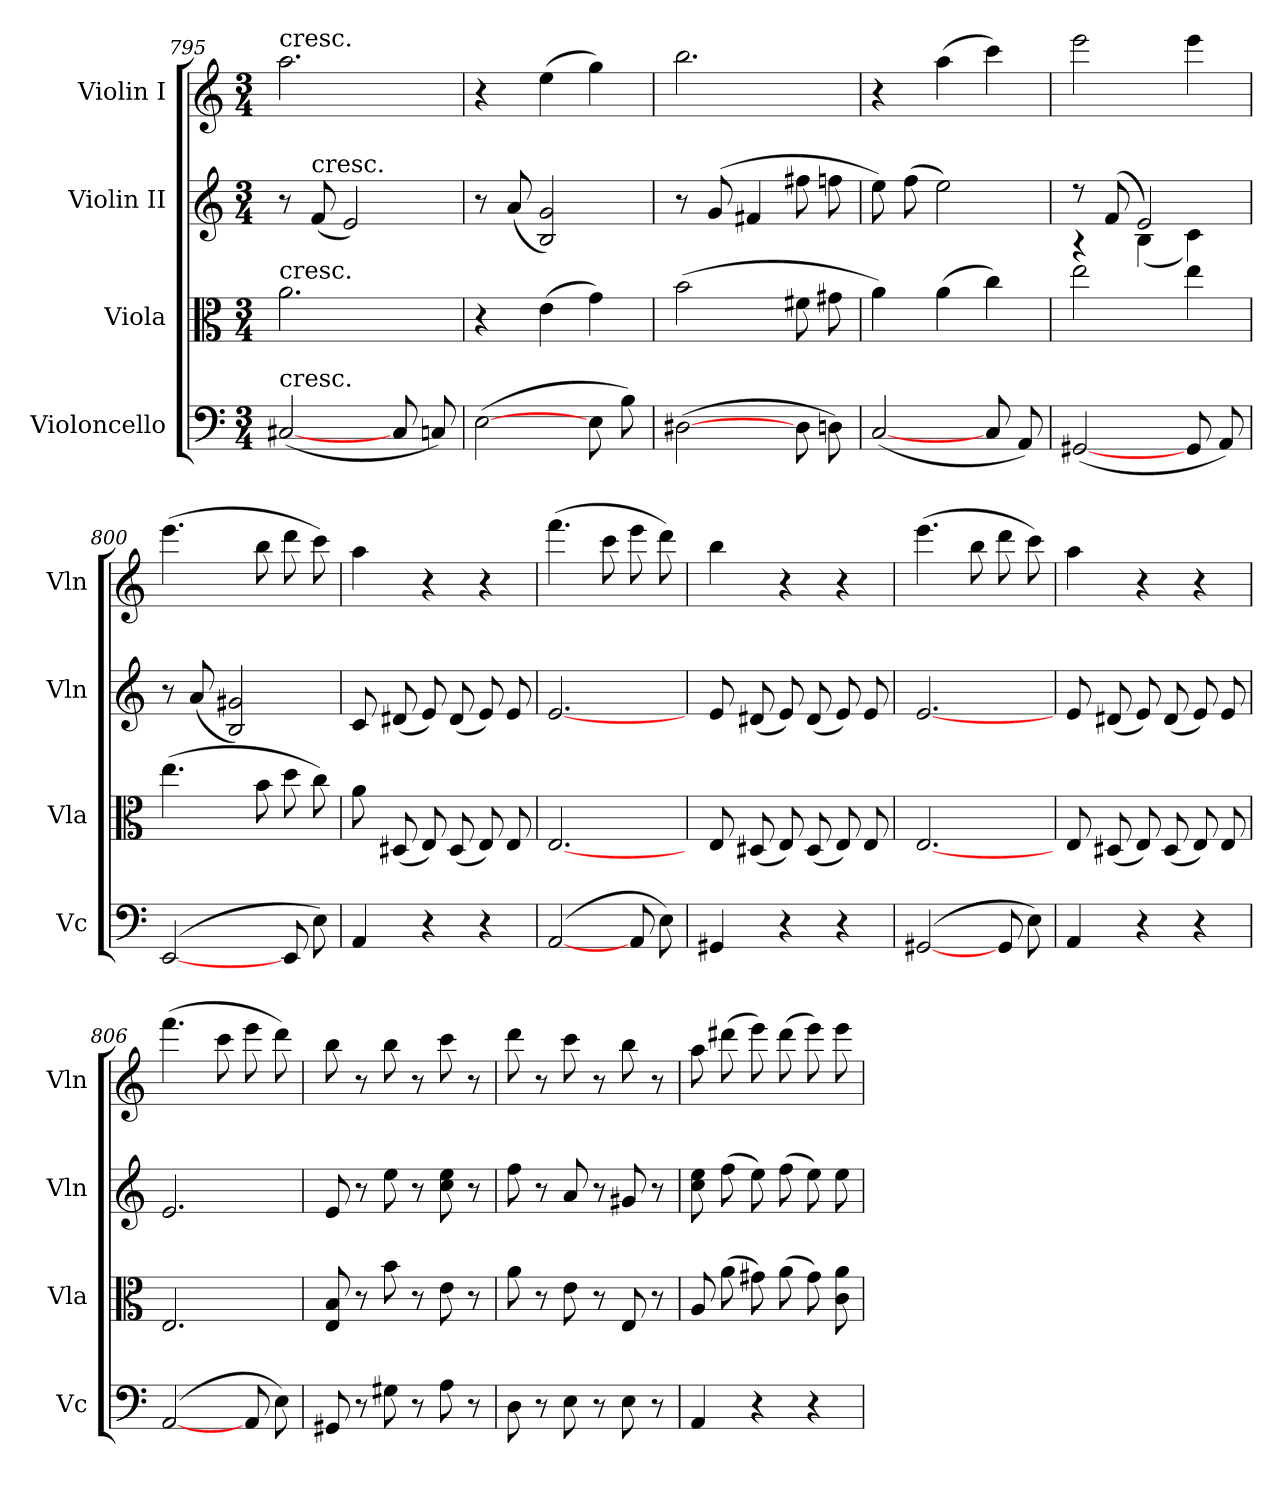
**kern	**kern	**kern	**kern
*part4	*part3	*part2	*part1
*staff4	*staff3	*staff2	*staff1
*I"Violoncello	*I"Viola	*I"Violin II	*I"Violin I
*I'Vc	*I'Vla	*I'Vln	*I'Vln
*clefF4	*clefC3	*clefG2	*clefG2
*k[]	*k[]	*k[]	*k[]
*C:	*C:	*C:	*C:
*M3/4	*M3/4	*M3/4	*M3/4
=795	=795	=795	=795
!	!	!	!LO:TX:a:t=cresc.
!	!LO:TX:a:t=cresc.	!	!
!LO:TX:a:t=cresc.	!	!	!
([2C#X	2.a	8r	2.aa
!	!	!LO:TX:a:t=cresc.	!
.	.	(8f	.
.	.	2e)	.
8C#	.	.	.
8Cn)	.	.	.
=796	=796	=796	=796
([2E	4r	8r	4r
.	.	(8a	.
.	(4e	2B 2g)	(4ee
8E	4g)	.	4gg)
8B)	.	.	.
=797	=797	=797	=797
([2D#X	(2b	8r	2.bb
.	.	(8g	.
.	.	4f#X	.
8D#	8f#X	8ff#X	.
8Dn)	8g#X	8ffn	.
=798	=798	=798	=798
([2C	4a)	8ee)	4r
.	.	(8ff	.
.	(4a	2ee)	(4aa
8C	4cc)	.	4ccc)
8AA)	.	.	.
=799	=799	=799	=799
*	*	*^	*
([2GG#X	2ee	8r	4r	2eee
.	.	(8f	.	.
.	.	2e)	(4B	.
8GG#	4ee	.	4c)	4eee
8AA)	.	.	.	.
*	*	*v	*v	*
=800	=800	=800	=800
([2EE	(4.ee	8r	(4.eee
.	.	(8a	.
.	.	2B 2g#X)	.
.	8b	.	8bb
8EE	8dd	.	8ddd
8E)	8cc)	.	8ccc)
=801	=801	=801	=801
4AA	8a	8c	4aa
.	(8D#X	(8d#X	.
4r	8E)	8e)	4r
.	(8D#	(8d#	.
4r	8E)	8e)	4r
.	8E	8e	.
=802	=802	=802	=802
([2AA	[2.E	[2.e	(4.fff
.	.	.	8ccc
8AA	.	.	8eee
8E)	.	.	8ddd)
=803	=803	=803	=803
4GG#X	8E	8e	4bb
.	(8D#X	(8d#X	.
4r	8E)	8e)	4r
.	(8D#	(8d#	.
4r	8E)	8e)	4r
.	8E	8e	.
=804	=804	=804	=804
([2GG#X	[2.E	[2.e	(4.eee
.	.	.	8bb
8GG#	.	.	8ddd
8E)	.	.	8ccc)
=805	=805	=805	=805
4AA	8E	8e	4aa
.	(8D#X	(8d#X	.
4r	8E)	8e)	4r
.	(8D#	(8d#	.
4r	8E)	8e)	4r
.	8E	8e	.
=806	=806	=806	=806
([2AA	2.E	2.e	(4.fff
.	.	.	8ccc
8AA	.	.	8eee
8E)	.	.	8ddd)
=807	=807	=807	=807
8GG#X	8E 8B	8e	8bb
8r	8r	8r	8r
8G#X	8b	8ee	8bb
8r	8r	8r	8r
8A	8e	8cc 8ee	8ccc
8r	8r	8r	8r
=808	=808	=808	=808
8D	8a	8ff	8ddd
8r	8r	8r	8r
8E	8e	8a	8ccc
8r	8r	8r	8r
8E	8E	8g#X	8bb
8r	8r	8r	8r
=809	=809	=809	=809
4AA	8A	8cc 8ee	8aa
.	(8a	(8ff	(8ddd#X
4r	8g#X)	8ee)	8eee)
.	(8a	(8ff	(8ddd#
4r	8g#)	8ee)	8eee)
.	8c 8a	8ee	8eee
=	=	=	=
*-	*-	*-	*-
